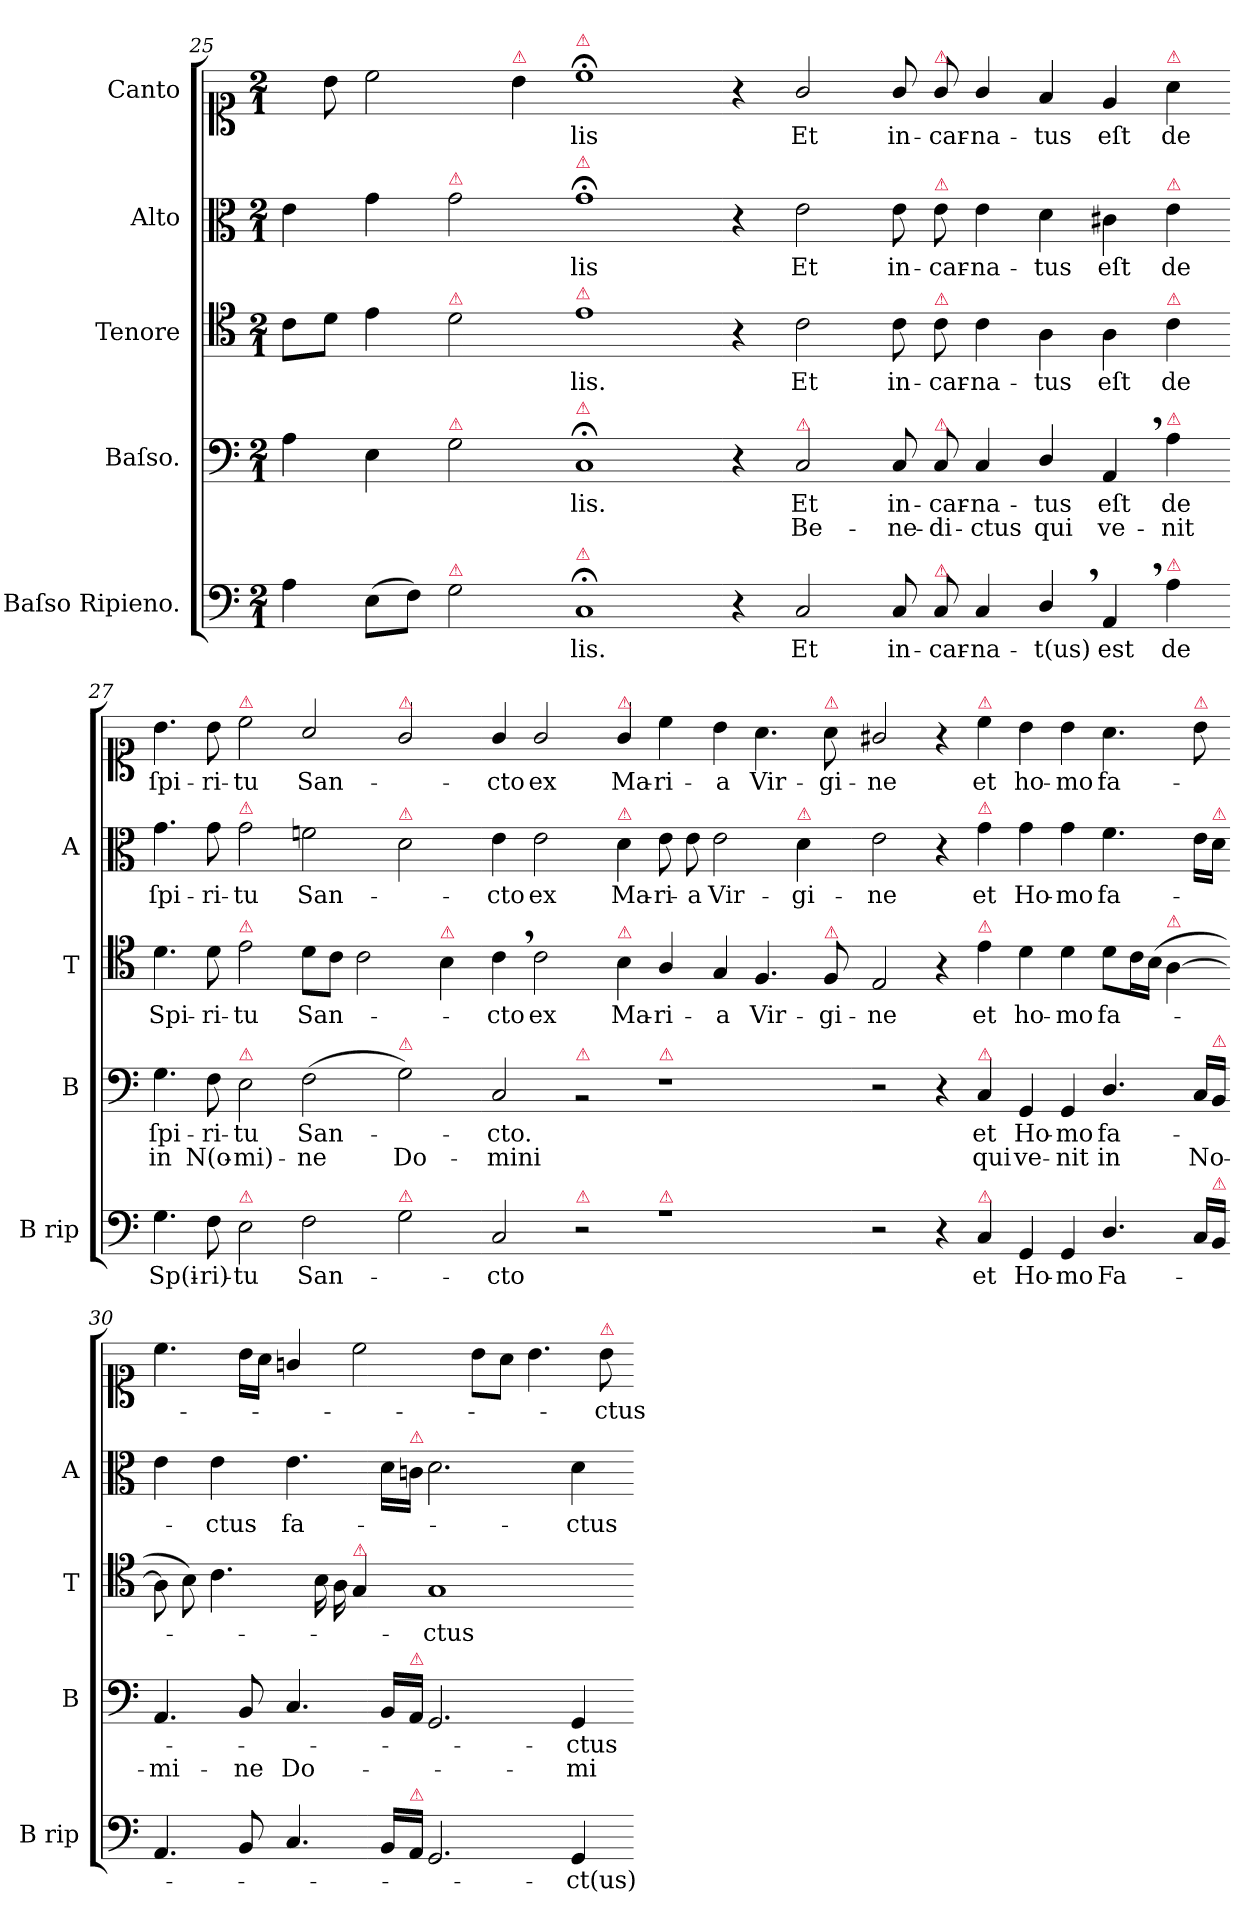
**kern	**text	**kern	**text	**text	**kern	**text	**kern	**text	**kern	**text
*part5	*part5	*part4	*part4	*part4	*part3	*part3	*part2	*part2	*part1	*part1
*staff5	*staff5	*staff4	*staff4	*staff4	*staff3	*staff3	*staff2	*staff2	*staff1	*staff1
*I"Baſso Ripieno.	*	*I"Baſso.	*	*	*I"Tenore	*	*I"Alto	*	*I"Canto	*
*I'B rip	*	*I'B	*	*	*I'T	*	*I'A	*	*	*
*clefF4	*	*clefF4	*	*	*clefC4	*	*clefC3	*	*clefC1	*
*k[]	*	*k[]	*	*	*k[]	*	*k[]	*	*k[]	*
*M2/1	*	*M2/1	*	*	*M2/1	*	*M2/1	*	*M2/1	*
=25	=25	=25	=25	=25	=25	=25	=25	=25	=25	=25
4A\	.	4A\	.	.	8c\L	.	4e\	.	8ryy	.
.	.	.	.	.	8d\J	.	.	.	8b\	.
(8E\L	.	4E\	.	.	4e\	.	4g\	.	2cc\	.
8F\J)	.	.	.	.	.	.	.	.	.	.
!	!	!	!	!	!	!	!LO:TX:a:color=crimson:t=⚠	!	!	!
!	!	!	!	!	!LO:TX:a:color=crimson:t=⚠	!	!	!	!	!
!	!	!LO:TX:a:color=crimson:t=⚠	!	!	!	!	!	!	!	!
!LO:TX:a:color=crimson:t=⚠	!	!	!	!	!	!	!	!	!	!
2G\	.	2G\	.	.	2d\	.	2g\	.	.	.
!	!	!	!	!	!	!	!	!	!LO:TX:a:color=crimson:t=⚠	!
.	.	.	.	.	.	.	.	.	4b\	.
!	!	!	!	!	!	!	!	!	!LO:TX:a:color=crimson:t=⚠	!
!	!	!	!	!	!	!	!LO:TX:a:color=crimson:t=⚠	!	!	!
!	!	!	!	!	!LO:TX:a:color=crimson:t=⚠	!	!	!	!	!
!	!	!LO:TX:a:color=crimson:t=⚠	!	!	!	!	!	!	!	!
!LO:TX:a:color=crimson:t=⚠	!	!	!	!	!	!	!	!	!	!
1C;	-lis.	1C;<	-lis.	.	1e	-lis.	1g;<	-lis	1cc;<	-lis
=26-	=26-	=26-	=26-	=26-	=26-	=26-	=26-	=26-	=26-	=26-
4r	.	4r	.	.	4r	.	4r	.	4r	.
!	!	!LO:TX:a:color=crimson:t=⚠	!	!	!	!	!	!	!	!
2C/	Et	2C/	Et	Be-	2c\	Et	2e\	Et	2g/	Et
8C/	in-	8C/	in-	-ne-	8c\	in-	8e\	in-	8g/	in-
!	!	!	!	!	!	!	!	!	!LO:TX:a:color=crimson:t=⚠	!
!	!	!	!	!	!	!	!LO:TX:a:color=crimson:t=⚠	!	!	!
!	!	!	!	!	!LO:TX:a:color=crimson:t=⚠	!	!	!	!	!
!	!	!LO:TX:a:color=crimson:t=⚠	!	!	!	!	!	!	!	!
!LO:TX:a:color=crimson:t=⚠	!	!	!	!	!	!	!	!	!	!
8C/	-car-	8C/	-car-	-di-	8c\	-car-	8e\	-car-	8g/	-car-
4C/	-na-	4C/	-na-	-ctus	4c\	-na-	4e\	-na-	4g/	-na-
4D,</	-t(us)	4D/	-tus	qui	4A\	-tus	4d\	-tus	4f/	-tus
4AA,</	est	4AA,</	eſt	ve-	4A\	eſt	4c#X\	eſt	4e/	eſt
!	!	!	!	!	!	!	!	!	!LO:TX:a:color=crimson:t=⚠	!
!	!	!	!	!	!	!	!LO:TX:a:color=crimson:t=⚠	!	!	!
!	!	!	!	!	!LO:TX:a:color=crimson:t=⚠	!	!	!	!	!
!	!	!LO:TX:a:color=crimson:t=⚠	!	!	!	!	!	!	!	!
!LO:TX:a:color=crimson:t=⚠	!	!	!	!	!	!	!	!	!	!
4A\	de	4A\	de	-nit	4c\	de	4e\	de	4a\	de
=27-	=27-	=27-	=27-	=27-	=27-	=27-	=27-	=27-	=27-	=27-
4.G\	Sp(i-	4.G\	ſpi-	in	4.d\	Spi-	4.g\	ſpi-	4.b\	ſpi-
8F\	-ri)-	8F\	-ri-	N(o-	8d\	-ri-	8g\	-ri-	8b\	-ri-
!	!	!	!	!	!	!	!	!	!LO:TX:a:color=crimson:t=⚠	!
!	!	!	!	!	!	!	!LO:TX:a:color=crimson:t=⚠	!	!	!
!	!	!	!	!	!LO:TX:a:color=crimson:t=⚠	!	!	!	!	!
!	!	!LO:TX:a:color=crimson:t=⚠	!	!	!	!	!	!	!	!
!LO:TX:a:color=crimson:t=⚠	!	!	!	!	!	!	!	!	!	!
2E\	-tu	2E\	-tu	-mi)-	2e\	-tu	2g\	-tu	2cc\	-tu
2F\	San-	(2F\	San-	-ne	8d\L	San-	2fn\	San-	2a/	San-
.	.	.	.	.	8c\J	.	.	.	.	.
.	.	.	.	.	2c\	.	.	.	.	.
!	!	!	!	!	!	!	!	!	!LO:TX:a:color=crimson:t=⚠	!
!	!	!	!	!	!	!	!LO:TX:a:color=crimson:t=⚠	!	!	!
!	!	!LO:TX:a:color=crimson:t=⚠	!	!	!	!	!	!	!	!
!LO:TX:a:color=crimson:t=⚠	!	!	!	!	!	!	!	!	!	!
2G\	.	2G\)	.	Do-	.	.	2d\	.	2g/	.
!	!	!	!	!	!LO:TX:a:color=crimson:t=⚠	!	!	!	!	!
.	.	.	.	.	4B\	.	.	.	.	.
=28-	=28-	=28-	=28-	=28-	=28-	=28-	=28-	=28-	=28-	=28-
2C/	-cto	2C/	-cto.	-mini	4c,<\	-cto	4e\	cto	4g/	cto
.	.	.	.	.	2c\	ex	2e\	ex	2g/	ex
!	!	!LO:TX:a:color=crimson:t=⚠	!	!	!	!	!	!	!	!
!LO:TX:a:color=crimson:t=⚠	!	!	!	!	!	!	!	!	!	!
2r	.	2rBB	.	.	.	.	.	.	.	.
!	!	!	!	!	!	!	!	!	!LO:TX:a:color=crimson:t=⚠	!
!	!	!	!	!	!	!	!LO:TX:a:color=crimson:t=⚠	!	!	!
!	!	!	!	!	!LO:TX:a:color=crimson:t=⚠	!	!	!	!	!
.	.	.	.	.	4B\	Ma-	4d\	Ma-	4g/	Ma-
!	!	!LO:TX:a:color=crimson:t=⚠	!	!	!	!	!	!	!	!
!LO:TX:a:color=crimson:t=⚠	!	!	!	!	!	!	!	!	!	!
1rA	.	1r	.	.	4A/	-ri-	8e\	-ri-	4cc\	-ri-
.	.	.	.	.	.	.	8e\	-a	.	.
.	.	.	.	.	4G/	-a	2e\	Vir-	4b\	-a
.	.	.	.	.	4.F/	Vir-	.	.	4.a\	Vir-
!	!	!	!	!	!	!	!LO:TX:a:color=crimson:t=⚠	!	!	!
.	.	.	.	.	.	.	4d\	-gi-	.	.
!	!	!	!	!	!	!	!	!	!LO:TX:a:color=crimson:t=⚠	!
!	!	!	!	!	!LO:TX:a:color=crimson:t=⚠	!	!	!	!	!
.	.	.	.	.	8F/	-gi-	.	.	8a\	-gi-
=29-	=29-	=29-	=29-	=29-	=29-	=29-	=29-	=29-	=29-	=29-
2r	.	2r	.	.	2E/	-ne	2e\	-ne	2g#X/	-ne
4r	.	4r	.	.	4r	.	4r	.	4r	.
!	!	!	!	!	!	!	!	!	!LO:TX:a:color=crimson:t=⚠	!
!	!	!	!	!	!	!	!LO:TX:a:color=crimson:t=⚠	!	!	!
!	!	!	!	!	!LO:TX:a:color=crimson:t=⚠	!	!	!	!	!
!	!	!LO:TX:a:color=crimson:t=⚠	!	!	!	!	!	!	!	!
!LO:TX:a:color=crimson:t=⚠	!	!	!	!	!	!	!	!	!	!
4C/	et	4C/	et	qui	4e\	et	4g\	et	4cc\	et
4GG/	Ho-	4GG/	Ho-	ve-	4d\	ho-	4g\	Ho-	4b\	ho-
4GG/	-mo	4GG/	-mo	-nit	4d\	-mo	4g\	-mo	4b\	-mo
4.D/	Fa-	4.D/	fa-	in	8d\L	fa-	4.f\	fa-	4.a\	fa-
.	.	.	.	.	16c\L	.	.	.	.	.
.	.	.	.	.	(16B\JJ	.	.	.	.	.
!	!	!	!	!	!LO:TX:a:color=crimson:t=⚠	!	!	!	!	!
.	.	.	.	.	[4A\	.	.	.	.	.
!	!	!	!	!	!	!	!	!	!LO:TX:a:color=crimson:t=⚠	!
16C/LL	.	16C/LL	.	No-	.	.	16e\LL	.	8b\	.
!	!	!	!	!	!	!	!LO:TX:a:color=crimson:t=⚠	!	!	!
!	!	!LO:TX:a:color=crimson:t=⚠	!	!	!	!	!	!	!	!
!LO:TX:a:color=crimson:t=⚠	!	!	!	!	!	!	!	!	!	!
16BB/JJ	.	16BB/JJ	.	.	.	.	16d\JJ	.	.	.
=30-	=30-	=30-	=30-	=30-	=30-	=30-	=30-	=30-	=30-	=30-
4.AA/	.	4.AA/	.	-mi-	8A\]	.	4e\	.	4.cc\	.
.	.	.	.	.	8B\)	.	.	.	.	.
.	.	.	.	.	4.c\	.	4e\	-ctus	.	.
8BB/	.	8BB/	.	-ne	.	.	.	.	16b\LL	.
.	.	.	.	.	.	.	.	.	16a\JJ	.
4.C/	.	4.C/	.	Do-	.	.	4.e\	fa-	4gn/	.
.	.	.	.	.	16B\	.	.	.	.	.
.	.	.	.	.	16A\	.	.	.	.	.
!	!	!	!	!	!LO:TX:a:color=crimson:t=⚠	!	!	!	!	!
.	.	.	.	.	4G/	.	.	.	2cc\	.
16BB/LL	.	16BB/LL	.	.	.	.	16d\LL	.	.	.
!	!	!	!	!	!	!	!LO:TX:a:color=crimson:t=⚠	!	!	!
!	!	!LO:TX:a:color=crimson:t=⚠	!	!	!	!	!	!	!	!
!LO:TX:a:color=crimson:t=⚠	!	!	!	!	!	!	!	!	!	!
16AA/JJ	.	16AA/JJ	.	.	.	.	16cn\JJ	.	.	.
2.GG/	.	2.GG/	.	.	1G	-ctus	2.d\	.	.	.
.	.	.	.	.	.	.	.	.	8b\L	.
.	.	.	.	.	.	.	.	.	8a\J	.
.	.	.	.	.	.	.	.	.	4.b\	.
4GG/	-ct(us)	4GG/	-ctus	-mi-	.	.	4d\	-ctus	.	.
!	!	!	!	!	!	!	!	!	!LO:TX:a:color=crimson:t=⚠	!
.	.	.	.	.	.	.	.	.	8b\	-ctus
=-	=-	=-	=-	=-	=-	=-	=-	=-	=-	=-
*-	*-	*-	*-	*-	*-	*-	*-	*-	*-	*-
